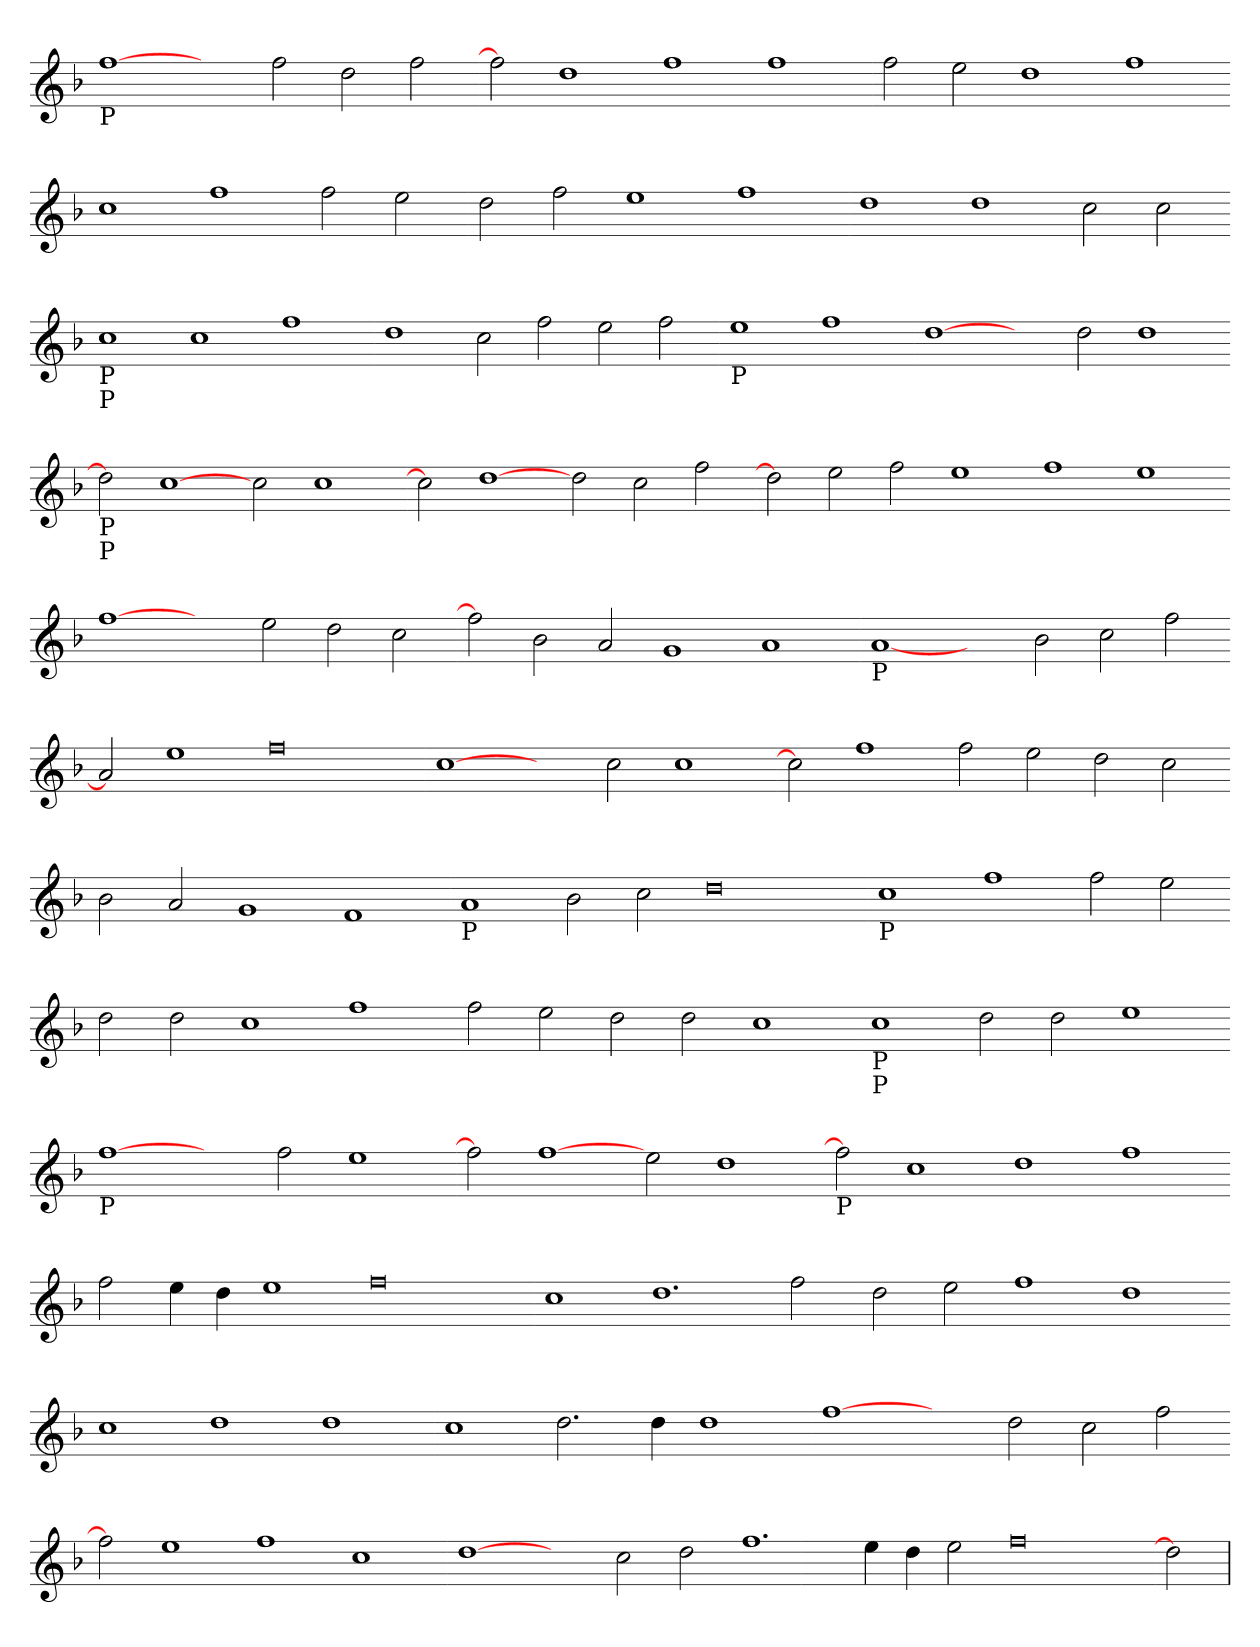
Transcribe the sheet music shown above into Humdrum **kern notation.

**kern
*part1
*staff1
*clefG2
*k[b-]
=
!LO:TX:b:t=P
[1ff
2ryy
2ff
2dd
2ff
=-
2ff]
1dd
1ff
1ff
=-
2ff
2ee
1dd
1ff
=-
1cc
1ff
2ff
2ee
=-
2dd
2ff
1ee
1ff
=-
1dd
1dd
2cc
2cc
=-
!LO:TX:b:t=P
!LO:TX:b:t=P
1cc
1cc
1ff
=-
1dd
2cc
2ff
2ee
2ff
=-
!LO:TX:b:t=P
1ee
1ff
=-
[1dd
2ryy
2dd
1dd
=-
!LO:TX:b:t=P
!LO:TX:b:t=P
2dd]
[1cc
2cc
1cc
=-
2cc]
[1dd
2dd
2cc
2ff
=-
2dd]
2ee
2ff
1ee
1ff
1ee
=-
[1ff
2ryy
2ee
2dd
2cc
=-
2ff]
2b-
2a
1g
1a
=-
!LO:TX:b:t=P
[1a
2ryy
2b-
2cc
2ff
=-
2a]
1ee
0ff
=-
[1cc
2ryy
2cc
1cc
=-
2cc]
1ff
2ff
2ee
2dd
2cc
=-
2b-
2a
1g
1f
=-
!LO:TX:b:t=P
1a
2b-
2cc
0dd
=-
!LO:TX:b:t=P
1cc
1ff
2ff
2ee
=-
2dd
2dd
1cc
1ff
=-
2ff
2ee
2dd
2dd
1cc
=-
!LO:TX:b:t=P
!LO:TX:b:t=P
1cc
2dd
2dd
1ee
=-
!LO:TX:b:t=P
[1ff
2ryy
2ff
1ee
=-
2ff]
[1ff
2ee
1dd
=-
!LO:TX:b:t=P
2ff]
1cc
1dd
1ff
=-
2ff
4ee
4dd
1ee
0ff
=-
1cc
1.dd
2ff
=-
2dd
2ee
1ff
1dd
=-
1cc
1dd
1dd
=-
1cc
2.dd
4dd
1dd
=-
[1ff
2ryy
2dd
2cc
2ff
=-
2ff]
1ee
1ff
1cc
=-
[1dd
2ryy
2cc
2dd
1.ff
4ee
4dd
2ee
0ff
=1-
2dd]
=
*-
